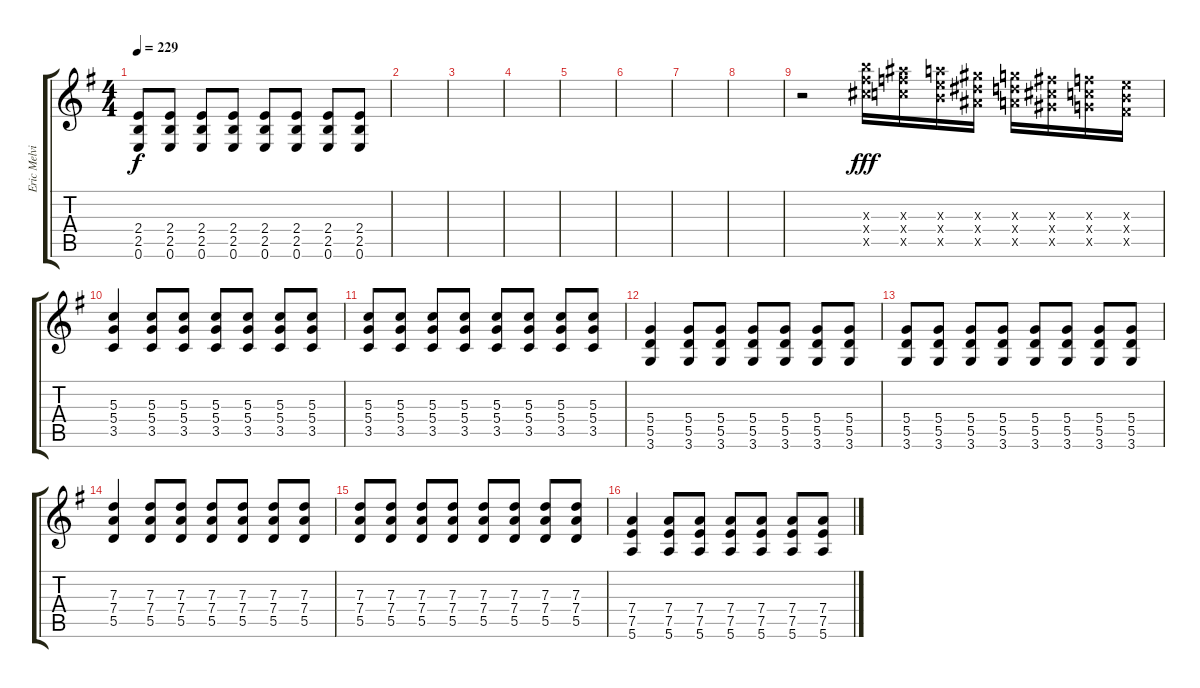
\track ("Eric Melvin" "Eric Melvi") {instrument overdrivenguitar}
\staff {score tabs}
\tuning (E4 B3 G3 D3 A2 E2) {hide}
\ts (4 4)
\tempo 229
\clef g2
\ks eminor
(2.4 2.5 0.6).8{dy f} (2.4 2.5 0.6).8 (2.4 2.5 0.6).8 (2.4 2.5 0.6).8 (2.4 2.5 0.6).8 (2.4 2.5 0.6).8 (2.4 2.5 0.6).8 (2.4 2.5 0.6).8 |
|
|
|
|
|
|
|
r.2 (16.3{x} 16.4{x} 16.5{x}).16{dy fff} (15.3{x} 15.4{x} 15.5{x}).16 (14.3{x} 14.4{x} 14.5{x}).16 (13.3{x} 13.4{x} 13.5{x}).16 (12.3{x} 12.4{x} 12.5{x}).16 (11.3{x} 11.4{x} 11.5{x}).16 (10.3{x} 10.4{x} 10.5{x}).16 (9.3{x} 9.4{x} 9.5{x}).16 |
(5.3 5.4 3.5).4 (5.3 5.4 3.5).8 (5.3 5.4 3.5).8 (5.3 5.4 3.5).8 (5.3 5.4 3.5).8 (5.3 5.4 3.5).8 (5.3 5.4 3.5).8 |
(5.3 5.4 3.5).8 (5.3 5.4 3.5).8 (5.3 5.4 3.5).8 (5.3 5.4 3.5).8 (5.3 5.4 3.5).8 (5.3 5.4 3.5).8 (5.3 5.4 3.5).8 (5.3 5.4 3.5).8 |
(5.4 5.5 3.6).4 (5.4 5.5 3.6).8 (5.4 5.5 3.6).8 (5.4 5.5 3.6).8 (5.4 5.5 3.6).8 (5.4 5.5 3.6).8 (5.4 5.5 3.6).8 |
(5.4 5.5 3.6).8 (5.4 5.5 3.6).8 (5.4 5.5 3.6).8 (5.4 5.5 3.6).8 (5.4 5.5 3.6).8 (5.4 5.5 3.6).8 (5.4 5.5 3.6).8 (5.4 5.5 3.6).8 |
(7.3 7.4 5.5).4 (7.3 7.4 5.5).8 (7.3 7.4 5.5).8 (7.3 7.4 5.5).8 (7.3 7.4 5.5).8 (7.3 7.4 5.5).8 (7.3 7.4 5.5).8 |
(7.3 7.4 5.5).8 (7.3 7.4 5.5).8 (7.3 7.4 5.5).8 (7.3 7.4 5.5).8 (7.3 7.4 5.5).8 (7.3 7.4 5.5).8 (7.3 7.4 5.5).8 (7.3 7.4 5.5).8 |
(7.4 7.5 5.6).4 (7.4 7.5 5.6).8 (7.4 7.5 5.6).8 (7.4 7.5 5.6).8 (7.4 7.5 5.6).8 (7.4 7.5 5.6).8 (7.4 7.5 5.6).8
